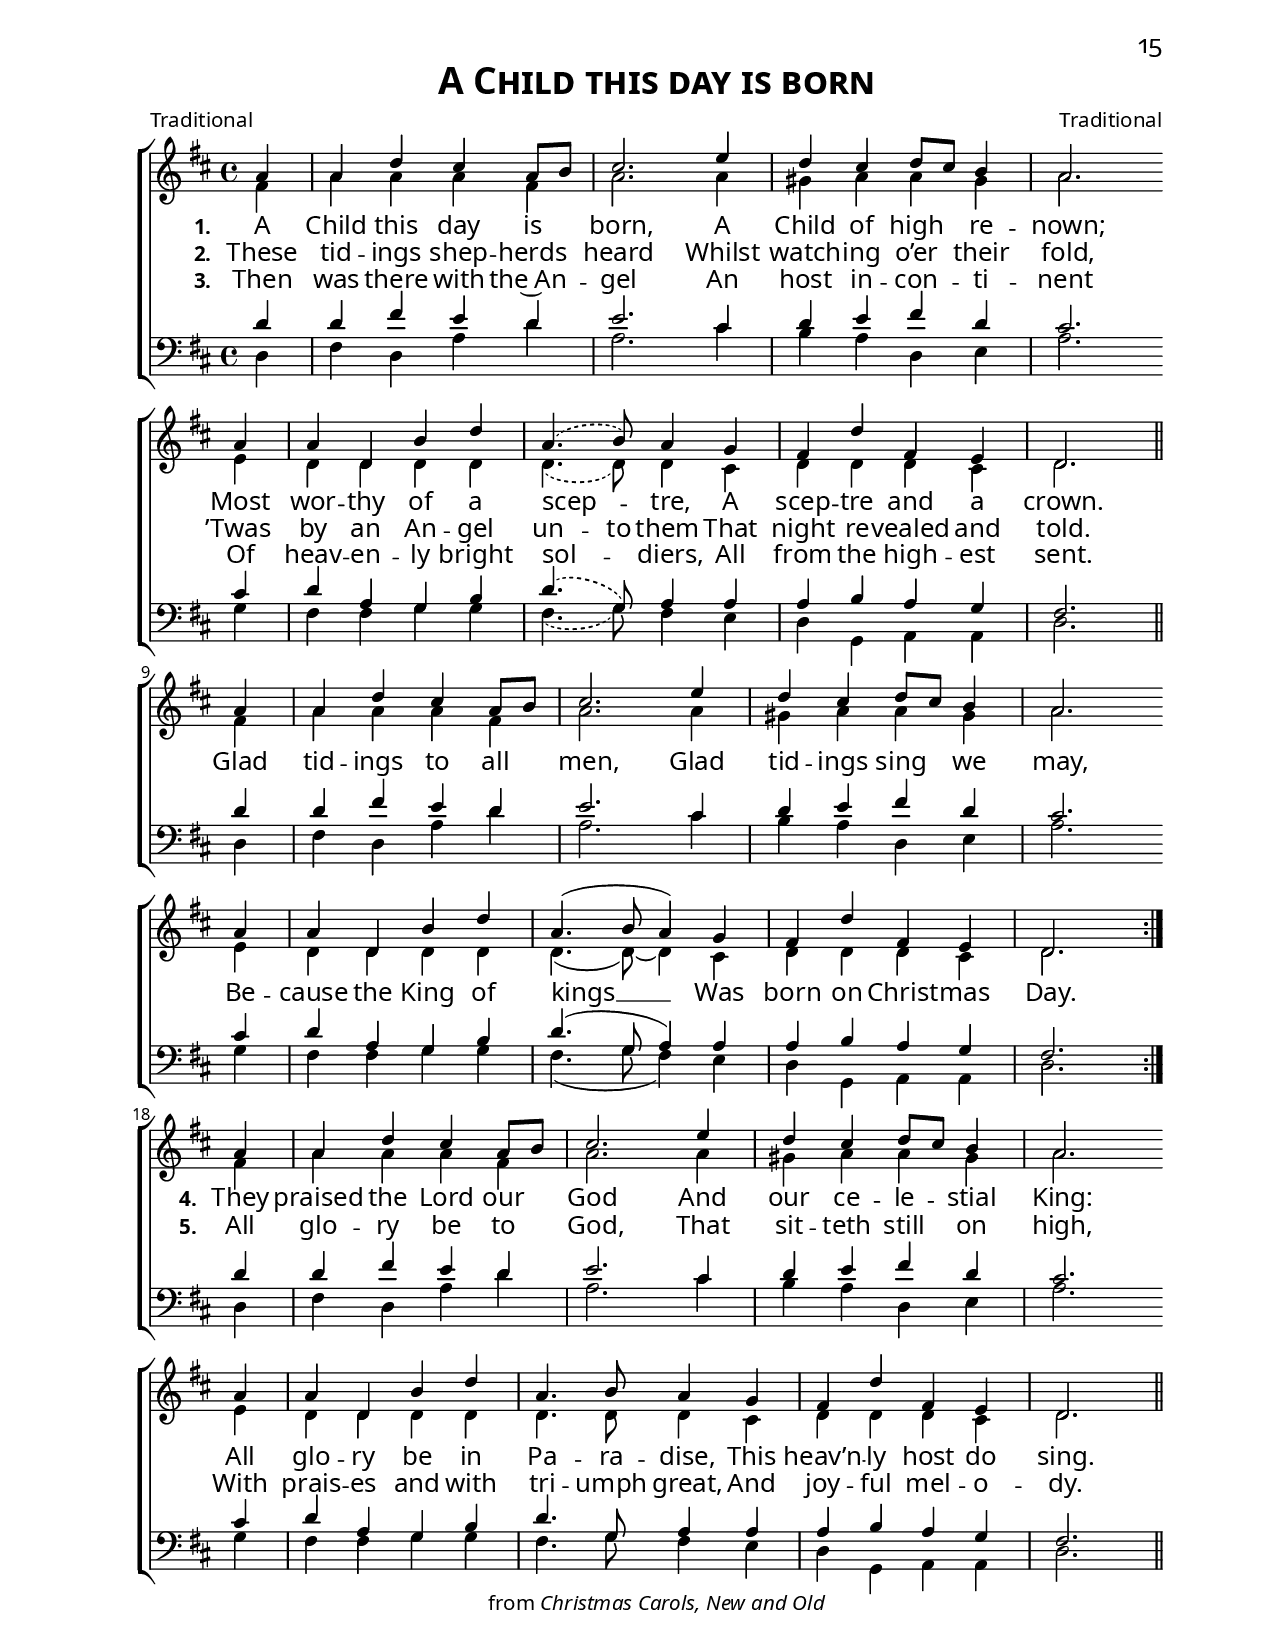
\version "2.14.2"
\include "util.ly"
\header {
  title = \markup{\override #'(font-name . "Garamond Premier Pro Semibold"){ \abs-fontsize #18 \smallCapsOldStyle"A Child this day is born"}}
  poet = \markup\oldStyleNum"Traditional"
  composer = \markup\oldStyleNum"Traditional"
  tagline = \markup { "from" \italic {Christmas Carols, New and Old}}
}
\paper {
  %print-all-headers = ##t
  paper-height = 11\in
  paper-width = 8.5\in
  indent = 0\in
  %system-system-spacing = #'((basic-distance . 10) (padding . 0))
  
  system-system-spacing =
    #'((basic-distance . 0)
       (minimum-distance . 0)
       (padding . -5)
       (stretchability . 100))
       
  last-bottom-spacing =
    #'((basic-distance . -10)
       (minimum-distance . -10)
       (padding . 0)
       (stretchability . 0))
  ragged-last-bottom = ##f
  ragged-bottom = ##f
  two-sided = ##t
  inner-margin = 1\in
  outer-margin = 0.75\in
  top-margin = 0.26\in
  bottom-margin = 0.25\in
  first-page-number = #15
  print-first-page-number = ##t
  headerLine = ""
  oddHeaderMarkup = \markup\fill-line{
     \override #'(font-name . "Garamond Premier Pro")\abs-fontsize #12.5
     \combine 
        \fill-line{"" \on-the-fly #print-page-number-check-first
        \oldStylePageNum""
        }
        \fill-line{\headerLine}
  }
  evenHeaderMarkup = \markup {
     \override #'(font-name . "Garamond Premier Pro")\abs-fontsize #12.5
     \combine
        \on-the-fly #print-page-number-check-first
        \oldStylePageNum""
        \fill-line{\headerLine}
  }
}
#(set-global-staff-size 18) \paper{ #(define fonts (make-pango-font-tree "Garamond Premier Pro" "Garamond Premier Pro" "Garamond Premier Pro" (/ 18 20))) }
global = {
  \key d \major
  \time 4/4
  \autoBeamOff
  \slurDashed
}

sopMusic = \relative c' {
  \partial 4 a'4 |
  a d cis a8[ b] |
  cis2. e4 |
  d4 cis d8[ cis] b4 |
  
  a2. \bar"" \break
  a4 |
  a d, b' d |
  a4.( b8) a4 g |
  fis d' fis, e |
  \partial 2. d2. \bar "||" \break
  
  
  \partial 4 a'4 |
  a d cis a8[ b] |
  cis2. e4 |
  d4 cis d8[ cis] b4 |
  
  a2. \bar"" \break
  a4 |
  a d, b' d |
  \slurSolid
  a4.( b8 a4) g |
  fis d' fis, e |
  \partial 2. d2. \bar ":|."
  
  
  
  
  
  
  \slurDashed
  \partial 4 a'4 |
  a d cis a8[ b] |
  cis2. e4 |
  d4 cis d8[ cis] b4 |
  
  a2. \bar"" \break
  a4 |
  a d, b' d |
  a4. b8 a4 g |
  fis d' fis, e |
  \partial 2. d2. \bar "||" \break
}
sopWords = \lyricmode {
  
}

altoMusic = \relative c' {
  fis4 |
  a a a fis |
  a2. a4 |
  gis a a gis |
  
  a2. e4 |
  d d d d |
  d4.( d8) d4 cis |
  d d d cis |
  d2. \bar "||"

  
  fis4 |
  a a a fis |
  a2. a4 |
  gis a a gis |
  
  a2. e4 |
  d d d d |
  \slurSolid
  d4.( d8)~ d4 cis |
  d d d cis |
  d2.
  
  
  
  
  
  \slurDashed
  fis4 |
  a a a fis |
  a2. a4 |
  gis a a gis |
  
  a2. e4 |
  d d d d |
  d4. d8 d4 cis |
  d d d cis |
  d2. \bar "||"
}
altoWords = \lyricmode {
  \dropLyricsXII
  \set stanza = #"1. "
  A Child this day is born,
  A Child of high re -- nown;
  Most wor -- thy of a scep -- tre,
  A scep -- tre and a crown.
  
  Glad tid -- ings to all men,
  Glad tid -- ings sing we may,
  Be -- cause the King of kings __
  Was born on Christ -- mas Day.
  
  
  \set stanza = #"4. "
  They praised the Lord our God
  And our ce -- le -- stial King:
  All glo -- ry be in
\set ignoreMelismata = ##t
  Pa -- ra -- dise,
\unset ignoreMelismata
  This heav’n -- ly host do sing.
}
altoWordsII = \lyricmode {
%\markup\italic
  
}
altoWordsIII = \lyricmode {
  \dropLyricsXII
  \set stanza = #"2. "
  These tid -- ings shep -- herds heard
  Whilst watch -- ing o’er their fold,
  ’Twas by an An -- gel
\set ignoreMelismata = ##t
  un -- to them
\unset ignoreMelismata
  That night re -- vealed and told.
  
  \repeat unfold24 \skip1
  \set stanza = #"5. "
  All glo -- ry be to God,
  That sit -- teth still on high,
  With prais -- es and with
\set ignoreMelismata = ##t
  tri -- umph great,
\unset ignoreMelismata
  And joy -- ful mel -- o -- dy.
}
altoWordsIV = \lyricmode {
  \dropLyricsXII
  \set stanza = #"3. "
  Then was there with the~An -- gel
  An host in -- con -- ti -- nent
  Of heav -- en -- ly bright sol -- diers,
  All from the high -- est sent.
}
altoWordsV = \lyricmode {
}
altoWordsVI = \lyricmode {
}
tenorMusic = \relative c' {
  d4 |
  d fis e d |
  e2. cis4 |
  d e fis d |
  
  cis2. cis4 |
  d a g b |
  d4.( g,8) a4 a |
  a b a g |
  fis2. \bar "||"
  
  
  d'4 |
  d fis e d |
  e2. cis4 |
  d e fis d |
  
  cis2. cis4 |
  d a g b |
  \slurSolid d4.( g,8 a4) a |
  a b a g |
  fis2.
  
  
  
  
  
  \slurDashed
  d'4 |
  d fis e d |
  e2. cis4 |
  d e fis d |
  
  cis2. cis4 |
  d a g b |
  d4. g,8 a4 a |
  a b a g |
  fis2. \bar "||"
}
tenorWords = \lyricmode {

}

bassMusic = \relative c {
  d4 |
  fis d a' d |
  a2. cis4 |
  b a d, e |
  
  a2. g4 |
  fis fis g g |
  fis4.( g8) fis4 e |
  d g, a a |
  d2. \bar "||"

  
  d4 |
  fis d a' d |
  a2. cis4 |
  b a d, e |
  
  a2. g4 |
  fis fis g g |
  \slurSolid
  fis4.( g8 fis4) e |
  d g, a a |
  d2.
  
  
  
  
  
  \slurDashed
  d4 |
  fis d a' d |
  a2. cis4 |
  b a d, e |
  
  a2. g4 |
  fis fis g g |
  fis4. g8 fis4 e |
  d g, a a |
  d2. \bar "||"
}
bassWords = \lyricmode {

}

pianoRH = \relative c' {
  
}
pianoLH = \relative c' {
  
}

\score {
  <<
   \new ChoirStaff <<
%    \new Lyrics = sopranos \with { \override VerticalAxisGroup #'nonstaff-relatedstaff-spacing = #'((basic-distance . 1)) }
    \new Staff = women <<
      \new Voice = "sopranos" { \voiceOne << \global \sopMusic >> }
      \new Voice = "altos" { \voiceTwo << \global \altoMusic >> }
    >>
    \new Lyrics \with { alignAboveContext = #"women" \override VerticalAxisGroup #'nonstaff-relatedstaff-spacing = #'((basic-distance . 1))} \lyricsto "sopranos" \sopWords
     \new Lyrics = "altosVI"  \with { alignBelowContext = #"women" \override VerticalAxisGroup #'nonstaff-relatedstaff-spacing = #'((basic-distance . 1))} \lyricsto "altos" \altoWordsVI
    \new Lyrics = "altosV"  \with { alignBelowContext = #"women" \override VerticalAxisGroup #'nonstaff-relatedstaff-spacing = #'((basic-distance . 1))} \lyricsto "altos" \altoWordsV
    \new Lyrics = "altosIV"  \with { alignBelowContext = #"women" \override VerticalAxisGroup #'nonstaff-relatedstaff-spacing = #'((basic-distance . 1))} \lyricsto "altos" \altoWordsIV
    \new Lyrics = "altosIII"  \with { alignBelowContext = #"women" \override VerticalAxisGroup #'nonstaff-relatedstaff-spacing = #'((basic-distance . 1))} \lyricsto "altos" \altoWordsIII
    \new Lyrics = "altosII"  \with { alignBelowContext = #"women" \override VerticalAxisGroup #'nonstaff-relatedstaff-spacing = #'((basic-distance . 1))} \lyricsto "altos" \altoWordsII
    \new Lyrics = "altos"  \with { alignBelowContext = #"women" \override VerticalAxisGroup #'nonstaff-relatedstaff-spacing = #'((padding . -0.9))} \lyricsto "altos" \altoWords
   \new Staff = men <<
      \clef bass
      \new Voice = "tenors" { \voiceOne << \global \tenorMusic >> }
      \new Voice = "basses" { \voiceTwo << \global \bassMusic >> }
    >>
    \new Lyrics \with { alignAboveContext = #"men" \override VerticalAxisGroup #'nonstaff-relatedstaff-spacing = #'((basic-distance . 1)) } \lyricsto "tenors" \tenorWords
    \new Lyrics \with { alignBelowContext = #"men" \override VerticalAxisGroup #'nonstaff-relatedstaff-spacing = #'((basic-distance . 1)) } \lyricsto "basses" \bassWords
  >>
%    \new PianoStaff << \new Staff { \new Voice { \pianoRH } } \new Staff { \clef "bass" \pianoLH } >>
  >>
  \layout {
  \context {
    \Lyrics
    \override LyricText #'font-size = #2
  }
    \context {
      \Score
      %\override SpacingSpanner #'base-shortest-duration = #(ly:make-moment 1 8)
      %\override SpacingSpanner #'common-shortest-duration = #(ly:make-moment 1 4)
    }
    \context {
      % Remove all empty staves
      % \Staff \RemoveEmptyStaves \override VerticalAxisGroup #'remove-first = ##t
    }
    \context {
      \Lyrics
      \override LyricText #'X-offset = #center-on-word
    }
  }
}

